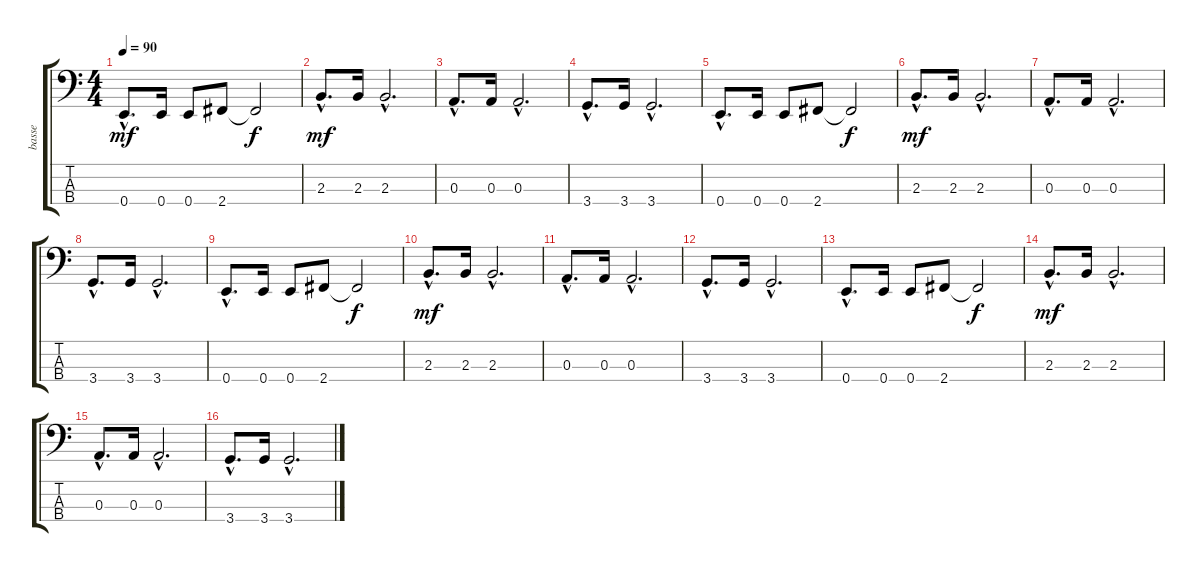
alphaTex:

\track ("basse" "basse") {instrument electricbassfinger}
\staff {score tabs}
\tuning (G2 D2 A1 E1) {hide}
\ts (4 4)
\tempo 90
\clef f4
\ks c
0.4{hac}.8{d dy mf} 0.4.16 0.4.8 2.4.8 2.4{t}.2{dy f} |
2.3{hac}.8{d dy mf} 2.3.16 2.3{hac}.2{d} |
0.3{hac}.8{d} 0.3.16 0.3{hac}.2{d} |
3.4{hac}.8{d} 3.4.16 3.4{hac}.2{d} |
0.4{hac}.8{d} 0.4.16 0.4.8 2.4.8 2.4{t}.2{dy f} |
2.3{hac}.8{d dy mf} 2.3.16 2.3{hac}.2{d} |
0.3{hac}.8{d} 0.3.16 0.3{hac}.2{d} |
3.4{hac}.8{d} 3.4.16 3.4{hac}.2{d} |
0.4{hac}.8{d} 0.4.16 0.4.8 2.4.8 2.4{t}.2{dy f} |
2.3{hac}.8{d dy mf} 2.3.16 2.3{hac}.2{d} |
0.3{hac}.8{d} 0.3.16 0.3{hac}.2{d} |
3.4{hac}.8{d} 3.4.16 3.4{hac}.2{d} |
0.4{hac}.8{d} 0.4.16 0.4.8 2.4.8 2.4{t}.2{dy f} |
2.3{hac}.8{d dy mf} 2.3.16 2.3{hac}.2{d} |
0.3{hac}.8{d} 0.3.16 0.3{hac}.2{d} |
3.4{hac}.8{d} 3.4.16 3.4{hac}.2{d}
